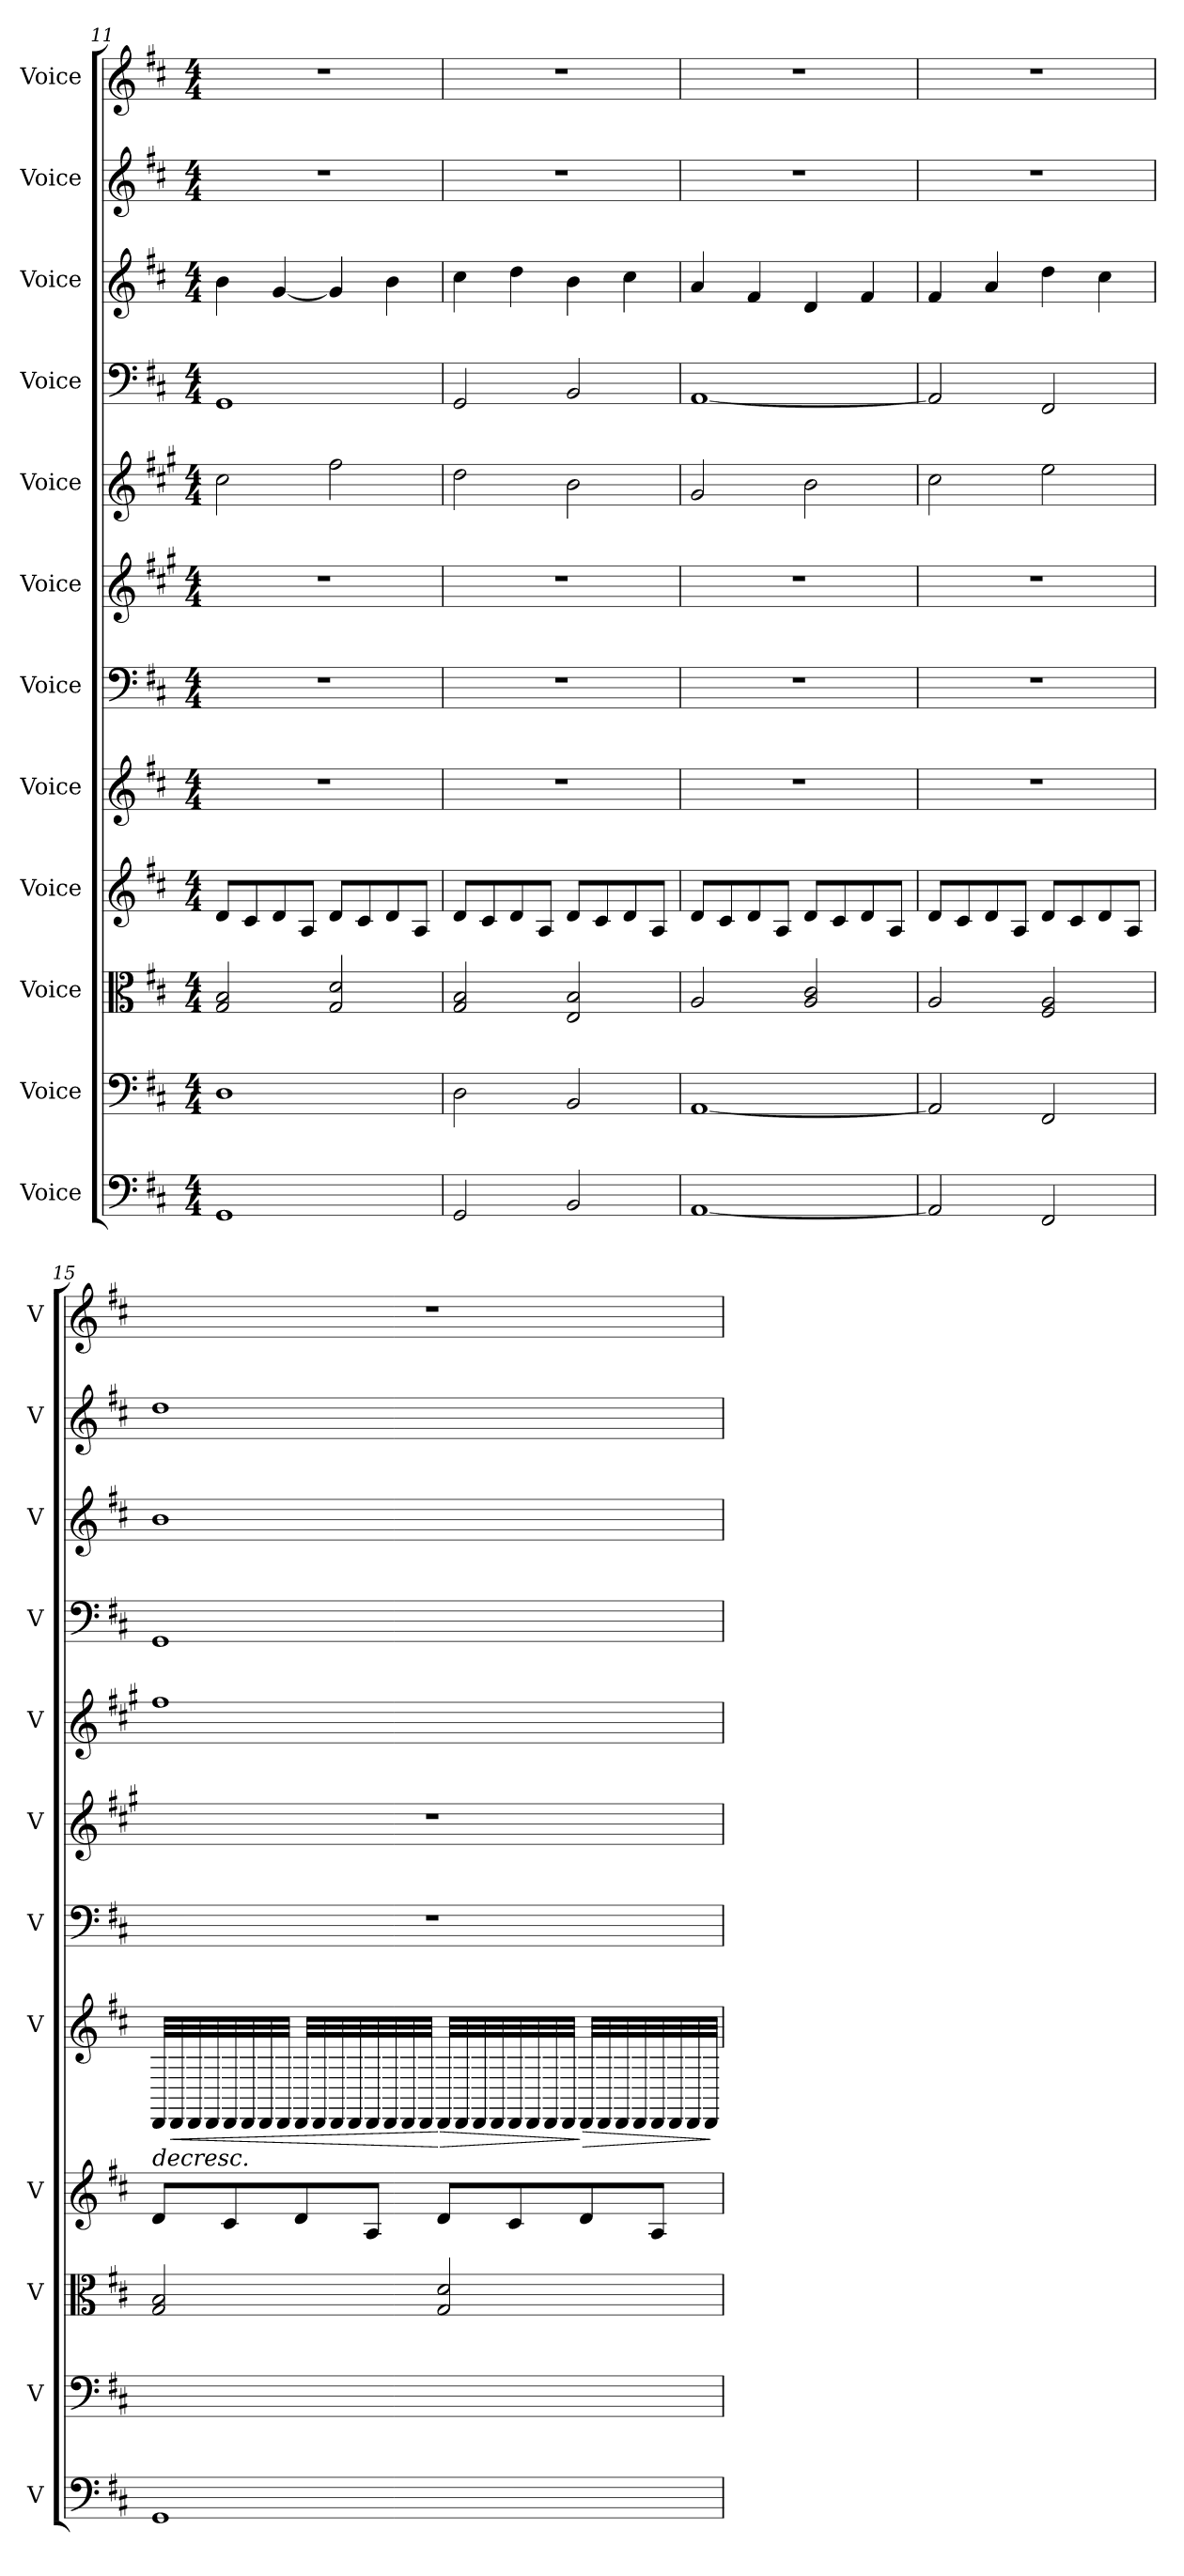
**kern	**kern	**kern	**kern	**kern	**dynam	**kern	**kern	**kern	**kern	**kern	**kern	**kern
*part12	*part11	*part10	*part9	*part8	*part8	*part7	*part6	*part5	*part4	*part3	*part2	*part1
*staff12	*staff11	*staff10	*staff9	*staff8	*staff8	*staff7	*staff6	*staff5	*staff4	*staff3	*staff2	*staff1
*I"Voice	*I"Voice	*I"Voice	*I"Voice	*I"Voice	*	*I"Voice	*I"Voice	*I"Voice	*I"Voice	*I"Voice	*I"Voice	*I"Voice
*I'V	*I'V	*I'V	*I'V	*I'V	*	*I'V	*I'V	*I'V	*I'V	*I'V	*I'V	*I'V
*clefF4	*clefF4	*clefC3	*clefG2	*clefG2	*	*clefF4	*clefG2	*clefG2	*clefF4	*clefG2	*clefG2	*clefG2
*k[f#c#]	*k[f#c#]	*k[f#c#]	*k[f#c#]	*k[f#c#]	*	*k[f#c#]	*k[f#c#g#]	*k[f#c#g#]	*k[f#c#]	*k[f#c#]	*k[f#c#]	*k[f#c#]
*M4/4	*M4/4	*M4/4	*M4/4	*M4/4	*	*M4/4	*M4/4	*M4/4	*M4/4	*M4/4	*M4/4	*M4/4
=11	=11	=11	=11	=11	=11	=11	=11	=11	=11	=11	=11	=11
1GG	1D	2G/ 2B/	8d/L	1r	.	1r	1r	2cc#\	1GG	4b\	1r	1r
.	.	.	8c#/	.	.	.	.	.	.	.	.	.
.	.	.	8d/	.	.	.	.	.	.	[4g/	.	.
.	.	.	8A/J	.	.	.	.	.	.	.	.	.
.	.	2G/ 2d/	8d/L	.	.	.	.	2ff#\	.	4g/]	.	.
.	.	.	8c#/	.	.	.	.	.	.	.	.	.
.	.	.	8d/	.	.	.	.	.	.	4b\	.	.
.	.	.	8A/J	.	.	.	.	.	.	.	.	.
!!LO:PB:g=z
=12	=12	=12	=12	=12	=12	=12	=12	=12	=12	=12	=12	=12
2GG/	2D\	2G/ 2B/	8d/L	1r	.	1r	1r	2dd\	2GG/	4cc#\	1r	1r
.	.	.	8c#/	.	.	.	.	.	.	.	.	.
.	.	.	8d/	.	.	.	.	.	.	4dd\	.	.
.	.	.	8A/J	.	.	.	.	.	.	.	.	.
2BB/	2BB/	2E/ 2B/	8d/L	.	.	.	.	2b\	2BB/	4b\	.	.
.	.	.	8c#/	.	.	.	.	.	.	.	.	.
.	.	.	8d/	.	.	.	.	.	.	4cc#\	.	.
.	.	.	8A/J	.	.	.	.	.	.	.	.	.
=13	=13	=13	=13	=13	=13	=13	=13	=13	=13	=13	=13	=13
[1AA	[1AA	2A/	8d/L	1r	.	1r	1r	2g#/	[1AA	4a/	1r	1r
.	.	.	8c#/	.	.	.	.	.	.	.	.	.
.	.	.	8d/	.	.	.	.	.	.	4f#/	.	.
.	.	.	8A/J	.	.	.	.	.	.	.	.	.
.	.	2A/ 2c#/	8d/L	.	.	.	.	2b\	.	4d/	.	.
.	.	.	8c#/	.	.	.	.	.	.	.	.	.
.	.	.	8d/	.	.	.	.	.	.	4f#/	.	.
.	.	.	8A/J	.	.	.	.	.	.	.	.	.
=14	=14	=14	=14	=14	=14	=14	=14	=14	=14	=14	=14	=14
2AA/]	2AA/]	2A/	8d/L	1r	.	1r	1r	2cc#\	2AA/]	4f#/	1r	1r
.	.	.	8c#/	.	.	.	.	.	.	.	.	.
.	.	.	8d/	.	.	.	.	.	.	4a/	.	.
.	.	.	8A/J	.	.	.	.	.	.	.	.	.
2FF#/	2FF#/	2F#/ 2A/	8d/L	.	.	.	.	2ee\	2FF#/	4dd\	.	.
.	.	.	8c#/	.	.	.	.	.	.	.	.	.
.	.	.	8d/	.	.	.	.	.	.	4cc#\	.	.
.	.	.	8A/J	.	.	.	.	.	.	.	.	.
!!LO:PB:g=z
=15	=15	=15	=15	=15	=15	=15	=15	=15	=15	=15	=15	=15
!	!	!	!	!	!LO:HP:b	!	!	!	!	!	!	!
1GG	1ryy	2G/ 2B/	8d/L	32DD/LLL	>	1r	1r	1ff#	1GG	1b	1dd	1r
!	!	!	!	!	!LO:HP:b	!	!	!	!	!	!	!
.	.	.	.	32DD/	<	.	.	.	.	.	.	.
.	.	.	.	32DD/	.	.	.	.	.	.	.	.
.	.	.	.	32DD/	.	.	.	.	.	.	.	.
.	.	.	8c#/	32DD/	.	.	.	.	.	.	.	.
.	.	.	.	32DD/	.	.	.	.	.	.	.	.
.	.	.	.	32DD/	.	.	.	.	.	.	.	.
.	.	.	.	32DD/JJJ	.	.	.	.	.	.	.	.
.	.	.	8d/	32DD/LLL	]	.	.	.	.	.	.	.
.	.	.	.	32DD/	.	.	.	.	.	.	.	.
.	.	.	.	32DD/	.	.	.	.	.	.	.	.
.	.	.	.	32DD/	.	.	.	.	.	.	.	.
.	.	.	8A/J	32DD/	.	.	.	.	.	.	.	.
.	.	.	.	32DD/	.	.	.	.	.	.	.	.
.	.	.	.	32DD/	.	.	.	.	.	.	.	.
.	.	.	.	32DD/JJJ	.	.	.	.	.	.	.	.
!	!	!	!	!	!LO:HP:n=1:b	!	!	!	!	!	!	!
.	.	2G/ 2d/	8d/L	32DD/LLL	[ >	.	.	.	.	.	.	.
.	.	.	.	32DD/	.	.	.	.	.	.	.	.
.	.	.	.	32DD/	.	.	.	.	.	.	.	.
.	.	.	.	32DD/	.	.	.	.	.	.	.	.
.	.	.	8c#/	32DD/	.	.	.	.	.	.	.	.
.	.	.	.	32DD/	.	.	.	.	.	.	.	.
.	.	.	.	32DD/	.	.	.	.	.	.	.	.
.	.	.	.	32DD/JJJ	.	.	.	.	.	.	.	.
!	!	!	!	!	!LO:HP:n=1:b	!	!	!	!	!	!	!
.	.	.	8d/	32DD/LLL	] >	.	.	.	.	.	.	.
.	.	.	.	32DD/	.	.	.	.	.	.	.	.
.	.	.	.	32DD/	.	.	.	.	.	.	.	.
.	.	.	.	32DD/	.	.	.	.	.	.	.	.
.	.	.	8A/J	32DD/	.	.	.	.	.	.	.	.
.	.	.	.	32DD/	.	.	.	.	.	.	.	.
.	.	.	.	32DD/	.	.	.	.	.	.	.	.
.	.	.	.	32DD/JJJ	.	.	.	.	.	.	.	.
.	.	.	.	.	]	.	.	.	.	.	.	.
=	=	=	=	=	=	=	=	=	=	=	=	=
*-	*-	*-	*-	*-	*-	*-	*-	*-	*-	*-	*-	*-
